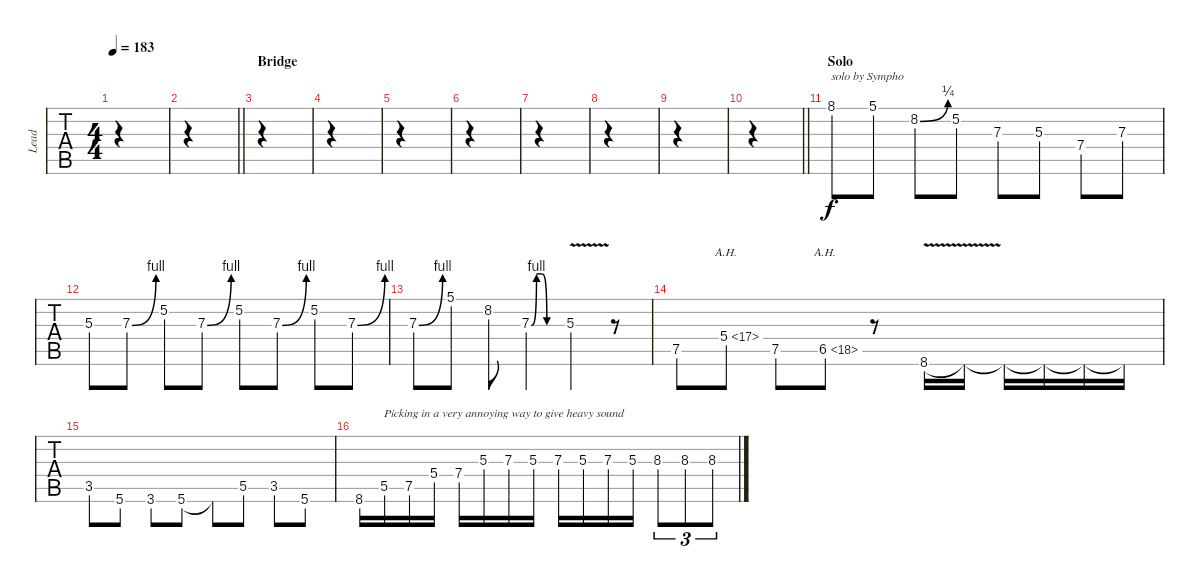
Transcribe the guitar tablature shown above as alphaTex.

\track ("Lead" "Lead") {instrument distortionguitar}
\staff {tabs}
\tuning (E4 B3 G3 D3 A2 E2) {hide}
\ts (4 4)
\tempo 183
\clef g2
\ks c
|
\barLineRight lightlight
|
\section ("" "Bridge")
|
|
|
|
|
|
|
\barLineRight lightlight
|
\section ("" "Solo")
8.1.8{txt "solo by Sympho"} 5.1.8 8.2{be (bend 0 0 60 1)}.8 5.2.8 7.3.8 5.3.8 7.4.8 7.3.8 |
5.3.8 7.3{be (bend 0 0 60 4)}.8 5.2.8 7.3{be (bend 0 0 60 4)}.8 5.2.8 7.3{be (bend 0 0 60 4)}.8 5.2.8 7.3{be (bend 0 0 60 4)}.8 |
7.3{be (bend 0 0 60 4)}.8 5.1.8 8.2.8 7.3{be (custom 0 0 10 4 20 4 30 0 60 0)}.4 5.3{v}.4 r.8 |
7.5.8 5.4{ah 12}.8 7.5.8 6.5{ah 12}.8 r.8 8.6{v}.16 8.6{t}.16 8.6{t}.16 8.6{t}.16 8.6{t}.16 8.6{t}.16 |
3.5.8 5.6.8 3.6.8 5.6.8 5.6{t}.8 5.5.8 3.5.8 5.6.8 |
8.6.16 5.5.16{txt "Picking in a very annoying way to give heavy sound"} 7.5.16 5.4.16 7.4.16 5.3.16 7.3.16 5.3.16 7.3.16 5.3.16 7.3.16 5.3.16 8.3.8{tu (3 2)} 8.3.8{tu (3 2)} 8.3.8{tu (3 2)}
